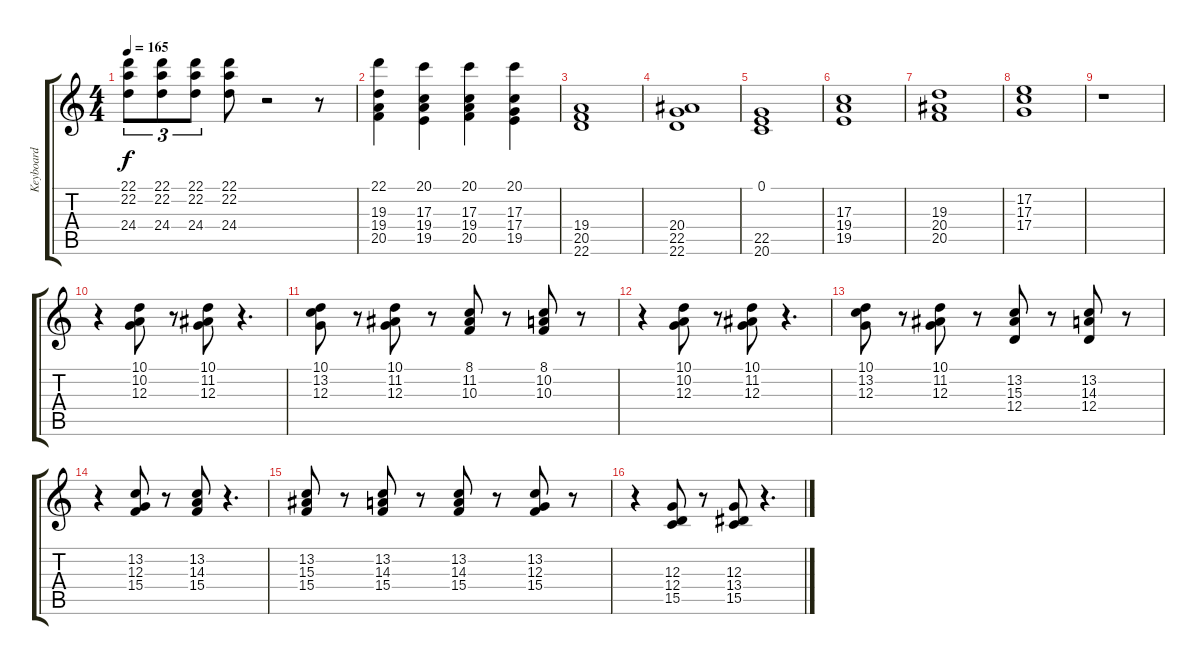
\track ("Keyboard " "Keyboard ") {instrument stringensemble1}
\staff {score tabs}
\tuning (E4 B3 G3 D3 A2 E2) {hide}
\ts (4 4)
\tempo 165
\clef g2
\ks c
(22.1 22.2 24.4).8{tu (3 2) dy f} (22.1 22.2 24.4).8{tu (3 2)} (22.1 22.2 24.4).8{tu (3 2)} (22.1 22.2 24.4).8 r.2 r.8 |
(22.1 19.3 19.4 20.5).4 (20.1 17.3 19.4 19.5).4 (20.1 17.3 19.4 20.5).4 (20.1 17.3 17.4 19.5).4 |
(19.4 20.5 22.6).1 |
(20.4 22.5 22.6).1 |
(0.1 22.5 20.6).1 |
(17.3 19.4 19.5).1 |
(19.3 20.4 20.5).1 |
(17.2 17.3 17.4).1 |
r.1 |
r.4 (10.1 10.2 12.3).8 r.8 (10.1 11.2 12.3).8 r.4{d} |
(10.1 13.2 12.3).8 r.8 (10.1 11.2 12.3).8 r.8 (8.1 11.2 10.3).8 r.8 (8.1 10.2 10.3).8 r.8 |
r.4 (10.1 10.2 12.3).8 r.8 (10.1 11.2 12.3).8 r.4{d} |
(10.1 13.2 12.3).8 r.8 (10.1 11.2 12.3).8 r.8 (13.2 15.3 12.4).8 r.8 (13.2 14.3 12.4).8 r.8 |
r.4 (13.2 12.3 15.4).8 r.8 (13.2 14.3 15.4).8 r.4{d} |
(13.2 15.3 15.4).8 r.8 (13.2 14.3 15.4).8 r.8 (13.2 14.3 15.4).8 r.8 (13.2 12.3 15.4).8 r.8 |
r.4 (12.3 12.4 15.5).8 r.8 (12.3 13.4 15.5).8 r.4{d}
